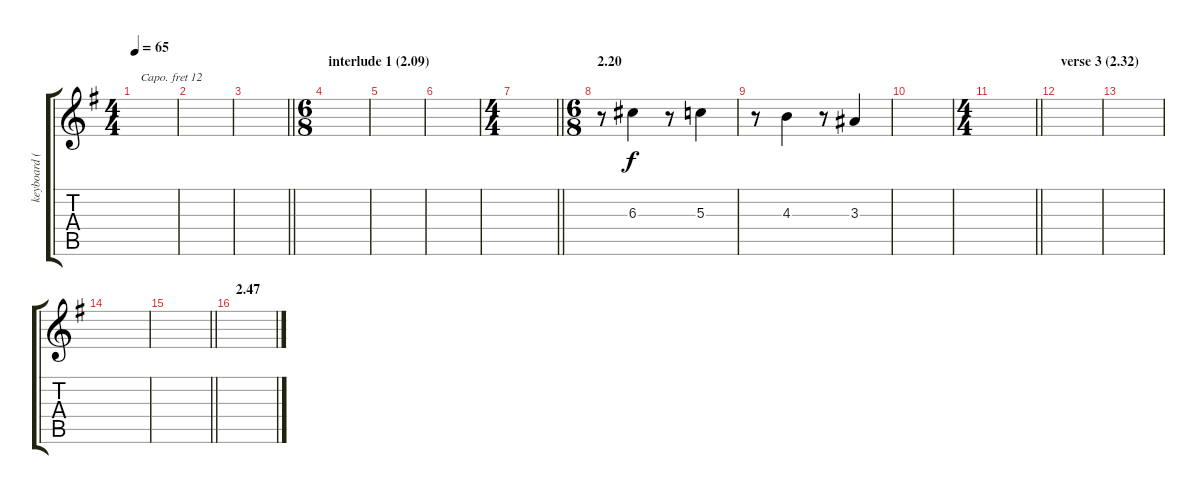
\track ("keyboard (+12)" "keyboard (") {instrument electricpiano1}
\staff {score tabs}
\capo 12
\tuning (E4 B3 G3 D3 A2 E2) {hide}
\ts (4 4)
\tempo 65
\clef g2
\ks g
|
|
\barLineRight lightlight
|
\ts (6 8)
\section ("" "interlude 1 (2.09)")
|
|
|
\ts (4 4)
\barLineRight lightlight
|
\ts (6 8)
\section ("" "2.20")
r.8 6.3.4 r.8 5.3.4 |
r.8 4.3.4 r.8 3.3.4 |
|
\ts (4 4)
\barLineRight lightlight
|
\section ("" "verse 3 (2.32)")
|
|
|
\barLineRight lightlight
|
\section ("" "2.47")
